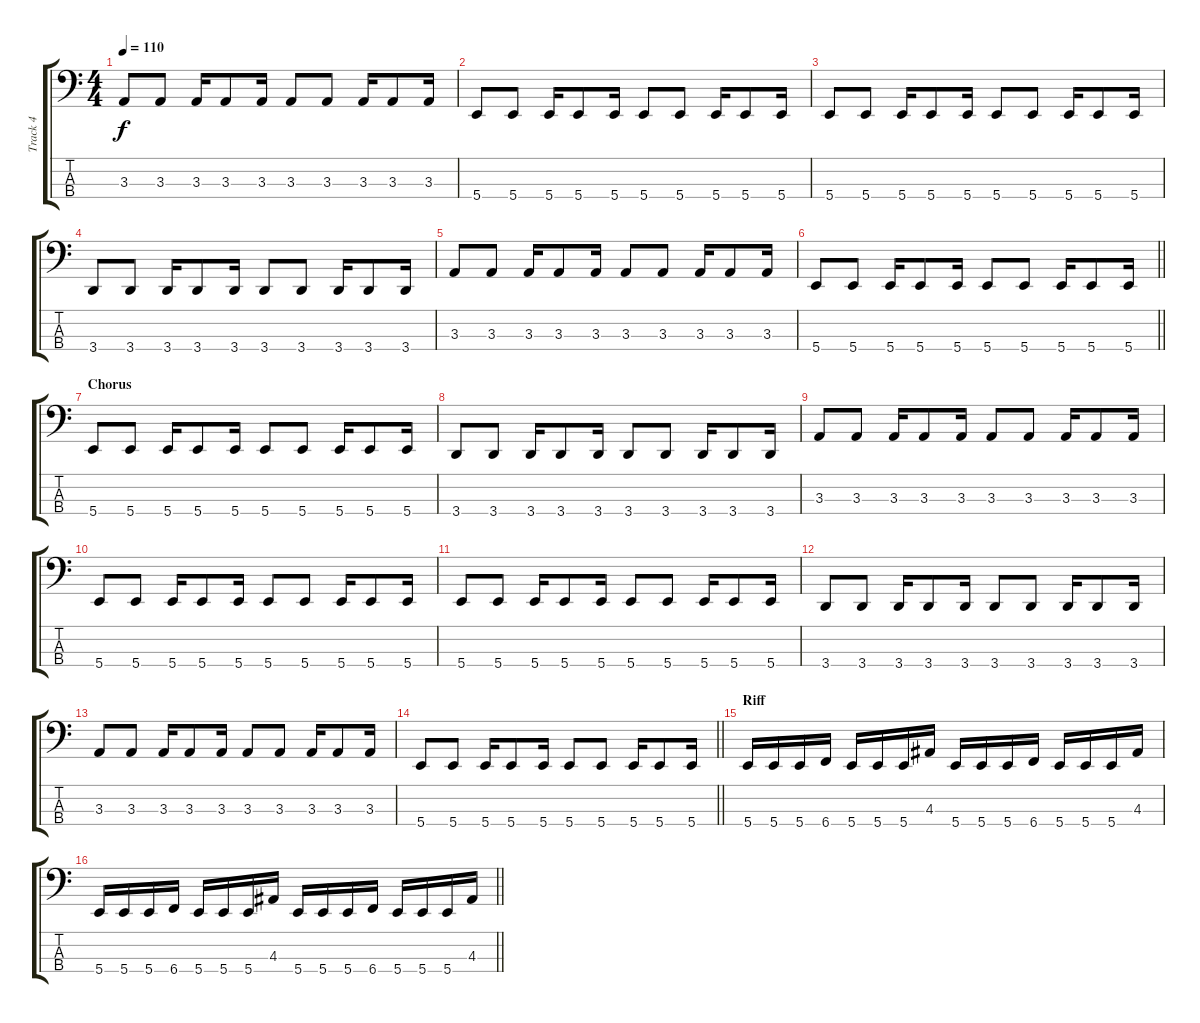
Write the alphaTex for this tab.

\track ("Track 4" "Track 4") {instrument electricbassfinger}
\staff {score tabs}
\tuning (E2 B1 Gb1 B0) {hide}
\ts (4 4)
\tempo 110
\clef f4
\ks c
3.3.8{dy f} 3.3.8 3.3.16 3.3.8 3.3.16 3.3.8 3.3.8 3.3.16 3.3.8 3.3.16 |
5.4.8 5.4.8 5.4.16 5.4.8 5.4.16 5.4.8 5.4.8 5.4.16 5.4.8 5.4.16 |
5.4.8 5.4.8 5.4.16 5.4.8 5.4.16 5.4.8 5.4.8 5.4.16 5.4.8 5.4.16 |
3.4.8 3.4.8 3.4.16 3.4.8 3.4.16 3.4.8 3.4.8 3.4.16 3.4.8 3.4.16 |
3.3.8 3.3.8 3.3.16 3.3.8 3.3.16 3.3.8 3.3.8 3.3.16 3.3.8 3.3.16 |
\barLineRight lightlight
5.4.8 5.4.8 5.4.16 5.4.8 5.4.16 5.4.8 5.4.8 5.4.16 5.4.8 5.4.16 |
\section ("" "Chorus")
5.4.8 5.4.8 5.4.16 5.4.8 5.4.16 5.4.8 5.4.8 5.4.16 5.4.8 5.4.16 |
3.4.8 3.4.8 3.4.16 3.4.8 3.4.16 3.4.8 3.4.8 3.4.16 3.4.8 3.4.16 |
3.3.8 3.3.8 3.3.16 3.3.8 3.3.16 3.3.8 3.3.8 3.3.16 3.3.8 3.3.16 |
5.4.8 5.4.8 5.4.16 5.4.8 5.4.16 5.4.8 5.4.8 5.4.16 5.4.8 5.4.16 |
5.4.8 5.4.8 5.4.16 5.4.8 5.4.16 5.4.8 5.4.8 5.4.16 5.4.8 5.4.16 |
3.4.8 3.4.8 3.4.16 3.4.8 3.4.16 3.4.8 3.4.8 3.4.16 3.4.8 3.4.16 |
3.3.8 3.3.8 3.3.16 3.3.8 3.3.16 3.3.8 3.3.8 3.3.16 3.3.8 3.3.16 |
\barLineRight lightlight
5.4.8 5.4.8 5.4.16 5.4.8 5.4.16 5.4.8 5.4.8 5.4.16 5.4.8 5.4.16 |
\section ("" "Riff")
5.4.16 5.4.16 5.4.16 6.4.16 5.4.16 5.4.16 5.4.16 4.3.16 5.4.16 5.4.16 5.4.16 6.4.16 5.4.16 5.4.16 5.4.16 4.3.16 |
\barLineRight lightlight
5.4.16 5.4.16 5.4.16 6.4.16 5.4.16 5.4.16 5.4.16 4.3.16 5.4.16 5.4.16 5.4.16 6.4.16 5.4.16 5.4.16 5.4.16 4.3.16
